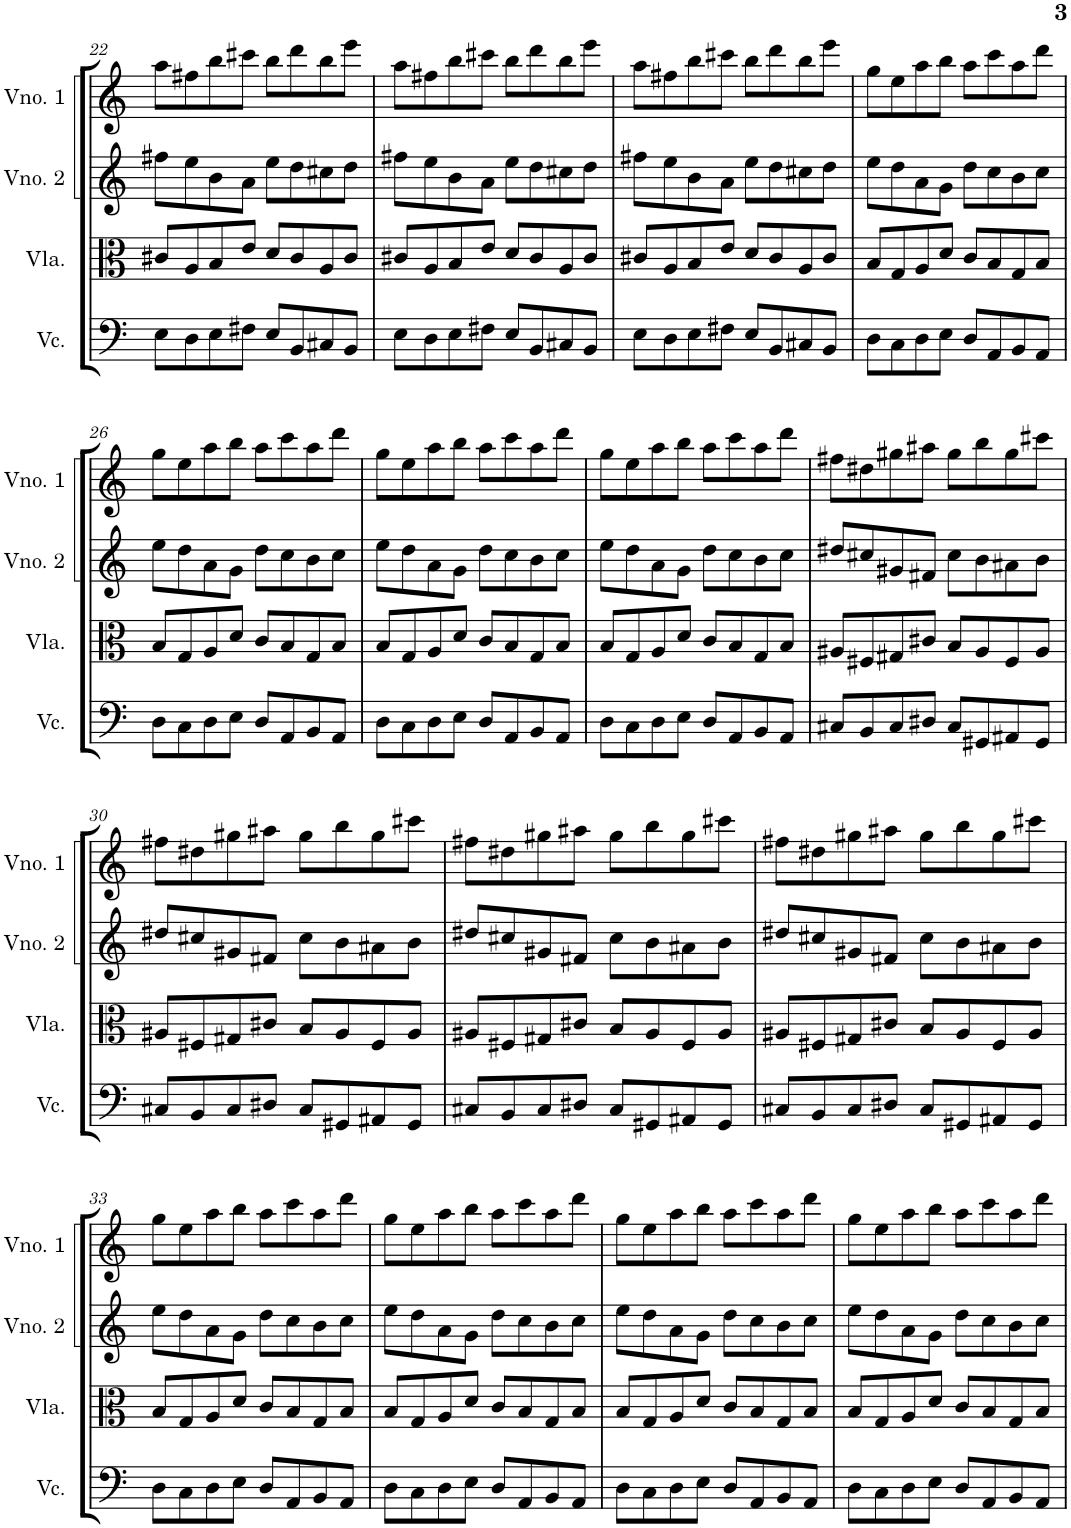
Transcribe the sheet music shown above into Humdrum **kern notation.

**kern	**kern	**kern	**kern
*part4	*part3	*part2	*part1
*staff4	*staff3	*staff2	*staff1
*I"Violoncelo	*I"Viola	*I"Violino 2	*I"Violino 1
*I'Vc.	*I'Vla.	*I'Vno. 2	*I'Vno. 1
!!LO:PB:g=z
*clefF4	*clefC3	*clefG2	*clefG2
*k[]	*k[]	*k[]	*k[]
*M4/4	*M4/4	*M4/4	*M4/4
=22	=22	=22	=22
8E\L	8c#X/L	8ff#X\L	8aa\L
8D\	8A/	8ee\	8ff#X\
8E\	8B/	8b\	8bb\
8F#X\J	8e/J	8a\J	8ccc#X\J
8E/L	8d/L	8ee\L	8bb\L
8BB/	8c#/	8dd\	8ddd\
8C#X/	8A/	8cc#X\	8bb\
8BB/J	8c#/J	8dd\J	8eee\J
=23	=23	=23	=23
8E\L	8c#X/L	8ff#X\L	8aa\L
8D\	8A/	8ee\	8ff#X\
8E\	8B/	8b\	8bb\
8F#X\J	8e/J	8a\J	8ccc#X\J
8E/L	8d/L	8ee\L	8bb\L
8BB/	8c#/	8dd\	8ddd\
8C#X/	8A/	8cc#X\	8bb\
8BB/J	8c#/J	8dd\J	8eee\J
=24	=24	=24	=24
8E\L	8c#X/L	8ff#X\L	8aa\L
8D\	8A/	8ee\	8ff#X\
8E\	8B/	8b\	8bb\
8F#X\J	8e/J	8a\J	8ccc#X\J
8E/L	8d/L	8ee\L	8bb\L
8BB/	8c#/	8dd\	8ddd\
8C#X/	8A/	8cc#X\	8bb\
8BB/J	8c#/J	8dd\J	8eee\J
=25	=25	=25	=25
8D\L	8B/L	8ee\L	8gg\L
8C\	8G/	8dd\	8ee\
8D\	8A/	8a\	8aa\
8E\J	8d/J	8g\J	8bb\J
8D/L	8c/L	8dd\L	8aa\L
8AA/	8B/	8cc\	8ccc\
8BB/	8G/	8b\	8aa\
8AA/J	8B/J	8cc\J	8ddd\J
!!LO:LB:g=z
=26	=26	=26	=26
8D\L	8B/L	8ee\L	8gg\L
8C\	8G/	8dd\	8ee\
8D\	8A/	8a\	8aa\
8E\J	8d/J	8g\J	8bb\J
8D/L	8c/L	8dd\L	8aa\L
8AA/	8B/	8cc\	8ccc\
8BB/	8G/	8b\	8aa\
8AA/J	8B/J	8cc\J	8ddd\J
=27	=27	=27	=27
8D\L	8B/L	8ee\L	8gg\L
8C\	8G/	8dd\	8ee\
8D\	8A/	8a\	8aa\
8E\J	8d/J	8g\J	8bb\J
8D/L	8c/L	8dd\L	8aa\L
8AA/	8B/	8cc\	8ccc\
8BB/	8G/	8b\	8aa\
8AA/J	8B/J	8cc\J	8ddd\J
=28	=28	=28	=28
8D\L	8B/L	8ee\L	8gg\L
8C\	8G/	8dd\	8ee\
8D\	8A/	8a\	8aa\
8E\J	8d/J	8g\J	8bb\J
8D/L	8c/L	8dd\L	8aa\L
8AA/	8B/	8cc\	8ccc\
8BB/	8G/	8b\	8aa\
8AA/J	8B/J	8cc\J	8ddd\J
=29	=29	=29	=29
8C#X/L	8A#X/L	8dd#X/L	8ff#X\L
8BB/	8F#X/	8cc#X/	8dd#X\
8C#/	8G#X/	8g#X/	8gg#X\
8D#X/J	8c#X/J	8f#X/J	8aa#X\J
8C#/L	8B/L	8cc#\L	8gg#\L
8GG#X/	8A#/	8b\	8bb\
8AA#X/	8F#/	8a#X\	8gg#\
8GG#/J	8A#/J	8b\J	8ccc#X\J
!!LO:LB:g=z
=30	=30	=30	=30
8C#X/L	8A#X/L	8dd#X/L	8ff#X\L
8BB/	8F#X/	8cc#X/	8dd#X\
8C#/	8G#X/	8g#X/	8gg#X\
8D#X/J	8c#X/J	8f#X/J	8aa#X\J
8C#/L	8B/L	8cc#\L	8gg#\L
8GG#X/	8A#/	8b\	8bb\
8AA#X/	8F#/	8a#X\	8gg#\
8GG#/J	8A#/J	8b\J	8ccc#X\J
=31	=31	=31	=31
8C#X/L	8A#X/L	8dd#X/L	8ff#X\L
8BB/	8F#X/	8cc#X/	8dd#X\
8C#/	8G#X/	8g#X/	8gg#X\
8D#X/J	8c#X/J	8f#X/J	8aa#X\J
8C#/L	8B/L	8cc#\L	8gg#\L
8GG#X/	8A#/	8b\	8bb\
8AA#X/	8F#/	8a#X\	8gg#\
8GG#/J	8A#/J	8b\J	8ccc#X\J
=32	=32	=32	=32
8C#X/L	8A#X/L	8dd#X/L	8ff#X\L
8BB/	8F#X/	8cc#X/	8dd#X\
8C#/	8G#X/	8g#X/	8gg#X\
8D#X/J	8c#X/J	8f#X/J	8aa#X\J
8C#/L	8B/L	8cc#\L	8gg#\L
8GG#X/	8A#/	8b\	8bb\
8AA#X/	8F#/	8a#X\	8gg#\
8GG#/J	8A#/J	8b\J	8ccc#X\J
!!LO:LB:g=z
=33	=33	=33	=33
8D\L	8B/L	8ee\L	8gg\L
8C\	8G/	8dd\	8ee\
8D\	8A/	8a\	8aa\
8E\J	8d/J	8g\J	8bb\J
8D/L	8c/L	8dd\L	8aa\L
8AA/	8B/	8cc\	8ccc\
8BB/	8G/	8b\	8aa\
8AA/J	8B/J	8cc\J	8ddd\J
=34	=34	=34	=34
8D\L	8B/L	8ee\L	8gg\L
8C\	8G/	8dd\	8ee\
8D\	8A/	8a\	8aa\
8E\J	8d/J	8g\J	8bb\J
8D/L	8c/L	8dd\L	8aa\L
8AA/	8B/	8cc\	8ccc\
8BB/	8G/	8b\	8aa\
8AA/J	8B/J	8cc\J	8ddd\J
=35	=35	=35	=35
8D\L	8B/L	8ee\L	8gg\L
8C\	8G/	8dd\	8ee\
8D\	8A/	8a\	8aa\
8E\J	8d/J	8g\J	8bb\J
8D/L	8c/L	8dd\L	8aa\L
8AA/	8B/	8cc\	8ccc\
8BB/	8G/	8b\	8aa\
8AA/J	8B/J	8cc\J	8ddd\J
=36	=36	=36	=36
8D\L	8B/L	8ee\L	8gg\L
8C\	8G/	8dd\	8ee\
8D\	8A/	8a\	8aa\
8E\J	8d/J	8g\J	8bb\J
8D/L	8c/L	8dd\L	8aa\L
8AA/	8B/	8cc\	8ccc\
8BB/	8G/	8b\	8aa\
8AA/J	8B/J	8cc\J	8ddd\J
=	=	=	=
*-	*-	*-	*-
